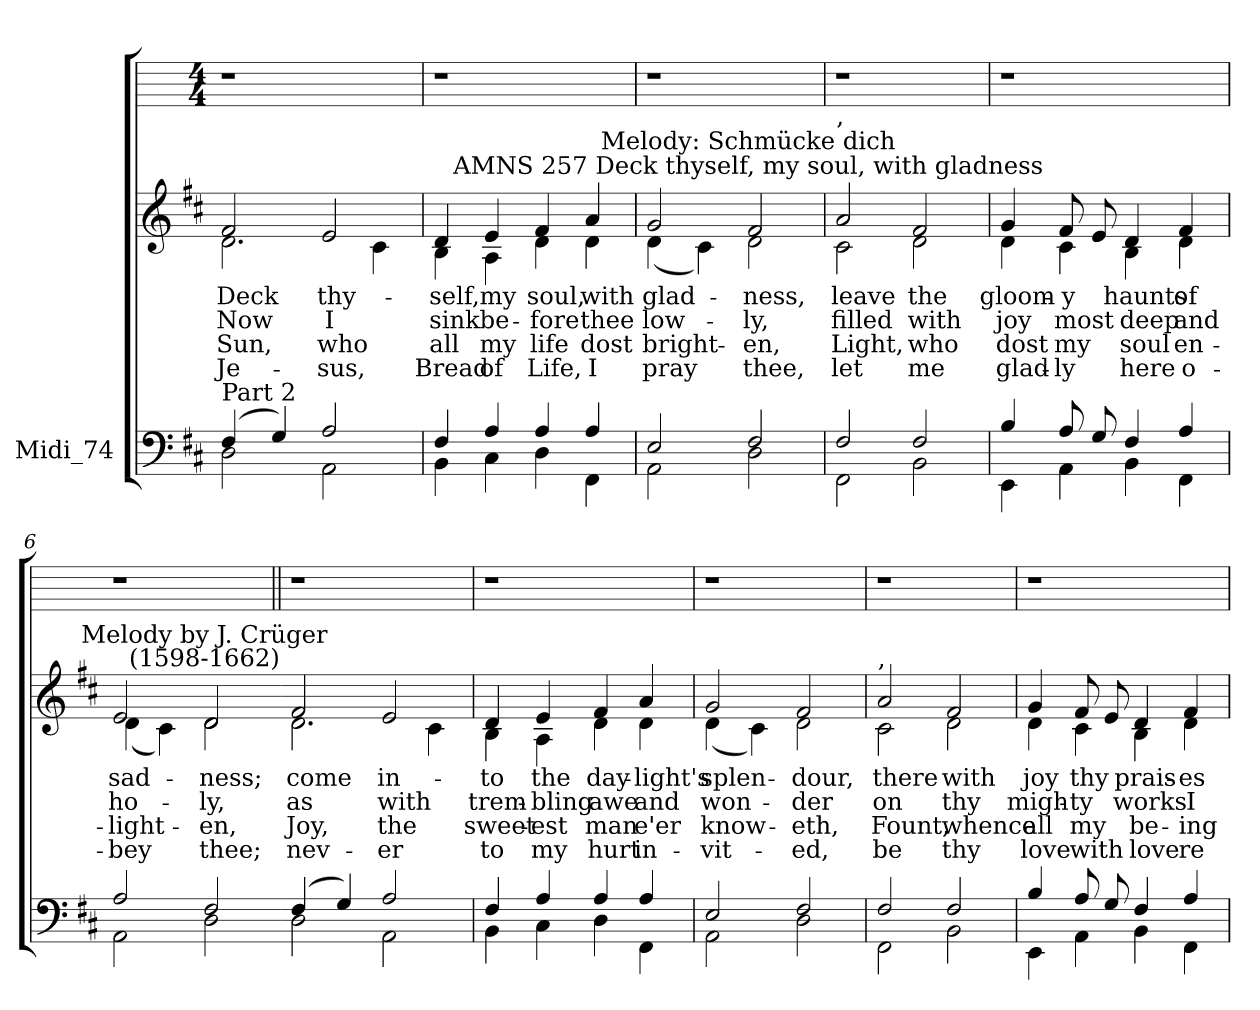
**kern	**kern	**text	**text	**text	**text	**kern
*part3	*part2	*part2	*part2	*part2	*part2	*part1
*staff3	*staff2	*staff2	*staff2	*staff2	*staff2	*staff1
*I"Midi_74	*	*	*	*	*	*
*clefF4	*clefG2	*	*	*	*	*
*k[f#c#]	*k[f#c#]	*	*	*	*	*
*D:	*D:	*	*	*	*	*
*	*	*	*	*	*	*M4/4
=1	=1	=1	=1	=1	=1	=1
*^	*	*	*	*	*	*
!	!	!LO:TX:a:cj:t=J.  Franck (1618-1677),\ntr. Catherine Winkworth (1827-1878)	!	!	!	!	!
!	!	!LO:TX:b:t=Part 1	!	!	!	!	!
!LO:TX:a:t=Part 2	!	!	!	!	!	!	!
!	!	!	!LO:LY:b	!LO:LY:b	!LO:LY:b	!LO:LY:b	!
*	*	*^	*	*	*	*	*
(>4F#/	2D\	2f#/	2.d\	Deck	Now	Sun,	Je-	1r
4G/)	.	.	.	.	.	.	.	.
!	!	!	!	!LO:LY:b	!LO:LY:b	!LO:LY:b	!LO:LY:b	!
2A/	2AA\	2e/	.	-thy-	-I	who	sus,	.
.	.	.	4c#\	.	.	.	.	.
=2	=2	=2	=2	=2	=2	=2	=2	=2
!	!	!	!	!LO:LY:b	!LO:LY:b	!LO:LY:b	!LO:LY:b	!
4F#/	4BB\	4d/	4B\	self,	sink	all	Bread	1r
!	!	!	!	!LO:LY:b	!LO:LY:b	!LO:LY:b	!LO:LY:b	!
4A/	4C#\	4e/	4A\	my	be-	-my	of	.
!	!	!	!	!LO:LY:b	!LO:LY:b	!LO:LY:b	!LO:LY:b	!
4A/	4D\	4f#/	4d\	soul,	fore	life	Life,	.
!	!	!	!	!LO:LY:b	!LO:LY:b	!LO:LY:b	!LO:LY:b	!
4A/	4FF#\	4a/	4d\	with	thee	dost	I	.
=3	=3	=3	=3	=3	=3	=3	=3	=3
!	!	!	!	!LO:LY:b	!LO:LY:b	!LO:LY:b	!LO:LY:b	!
2E/	2AA\	2g/	(<4d\	glad-	-low-	-bright-	-pray	1r
.	.	.	4c#\)	.	.	.	.	.
!	!	!LO:TX:a:cj:t=AMNS 257 Deck thyself, my soul, with gladness	!	!	!	!	!	!
!	!	!LO:TX:a:cj:t=Melody&colon; Schmücke dich	!	!	!	!	!	!
!	!	!	!	!LO:LY:b	!LO:LY:b	!LO:LY:b	!LO:LY:b	!
2F#/	2D\	2f#/	2d\	ness,	ly,	en,	thee,	.
=4	=4	=4	=4	=4	=4	=4	=4	=4
!	!	!LO:TX:a:t=,	!	!	!	!	!	!
!	!	!	!	!LO:LY:b	!LO:LY:b	!LO:LY:b	!LO:LY:b	!
2F#/	2FF#\	2a/	2c#\	leave	filled	Light,	let	1r
!	!	!	!	!LO:LY:b	!LO:LY:b	!LO:LY:b	!LO:LY:b	!
2F#/	2BB\	2f#/	2d\	the	with	who	me	.
=5	=5	=5	=5	=5	=5	=5	=5	=5
!	!	!	!	!LO:LY:b	!LO:LY:b	!LO:LY:b	!LO:LY:b	!
4B/	4EE\	4g/	4d\	gloom-	-joy	dost	glad-	1r
!	!	!	!	!LO:LY:b	!LO:LY:b	!LO:LY:b	!LO:LY:b	!
8A/	4AA\	8f#/	4c#\	-y	most	my	ly	.
8G/	.	8e/	.	.	.	.	.	.
!	!	!	!	!LO:LY:b	!LO:LY:b	!LO:LY:b	!LO:LY:b	!
4F#/	4BB\	4d/	4B\	haunts	deep	soul	here	.
!	!	!	!	!LO:LY:b	!LO:LY:b	!LO:LY:b	!LO:LY:b	!
4A/	4FF#\	4f#/	4d\	of	and	en-	-o-	.
=6	=6	=6	=6	=6	=6	=6	=6	=6
!	!	!	!	!LO:LY:b	!LO:LY:b	!LO:LY:b	!LO:LY:b	!
2A/	2AA\	2e/	(<4d\	-sad-	-ho-	-light-	-bey	1r
.	.	.	4c#\)	.	.	.	.	.
!	!	!LO:TX:a:cj:t=Melody by J. Crüger\n(1598-1662)	!	!	!	!	!	!
!	!	!	!	!LO:LY:b	!LO:LY:b	!LO:LY:b	!LO:LY:b	!
2F#/	2D\	2d/	2d\	ness;	ly,	en,	thee;	.
!!LO:LB:g=z
=7-	=7-	=7-	=7-	=7||	=7||	=7||	=7||	=7||
!	!	!	!	!LO:LY:b	!LO:LY:b	!LO:LY:b	!LO:LY:b	!
(>4F#/	2D\	2f#/	2.d\	come	as	Joy,	nev-	1r
4G/)	.	.	.	.	.	.	.	.
!	!	!	!	!LO:LY:b	!LO:LY:b	!LO:LY:b	!LO:LY:b	!
2A/	2AA\	2e/	.	-in-	-with	the	er	.
.	.	.	4c#\	.	.	.	.	.
=8	=8	=8	=8	=8	=8	=8	=8	=8
!	!	!	!	!LO:LY:b	!LO:LY:b	!LO:LY:b	!LO:LY:b	!
4F#/	4BB\	4d/	4B\	to	trem-	-sweet-	-to	1r
!	!	!	!	!LO:LY:b	!LO:LY:b	!LO:LY:b	!LO:LY:b	!
4A/	4C#\	4e/	4A\	the	bling	est	my	.
!	!	!	!	!LO:LY:b	!LO:LY:b	!LO:LY:b	!LO:LY:b	!
4A/	4D\	4f#/	4d\	day-	-awe	man	hurt	.
!	!	!	!	!LO:LY:b	!LO:LY:b	!LO:LY:b	!LO:LY:b	!
4A/	4FF#\	4a/	4d\	light's	and	e'er	in-	.
=9	=9	=9	=9	=9	=9	=9	=9	=9
!	!	!	!	!LO:LY:b	!LO:LY:b	!LO:LY:b	!LO:LY:b	!
2E/	2AA\	2g/	(<4d\	-splen-	-won-	-know-	-vit-	1r
.	.	.	4c#\)	.	.	.	.	.
!	!	!	!	!LO:LY:b	!LO:LY:b	!LO:LY:b	!LO:LY:b	!
2F#/	2D\	2f#/	2d\	-dour,	der	eth,	ed,	.
=10	=10	=10	=10	=10	=10	=10	=10	=10
!	!	!LO:TX:a:t=,	!	!	!	!	!	!
!	!	!	!	!LO:LY:b	!LO:LY:b	!LO:LY:b	!LO:LY:b	!
2F#/	2FF#\	2a/	2c#\	there	on	Fount,	be	1r
!	!	!	!	!LO:LY:b	!LO:LY:b	!LO:LY:b	!LO:LY:b	!
2F#/	2BB\	2f#/	2d\	with	thy	whence	thy	.
=11	=11	=11	=11	=11	=11	=11	=11	=11
!	!	!	!	!LO:LY:b	!LO:LY:b	!LO:LY:b	!LO:LY:b	!
4B/	4EE\	4g/	4d\	joy	migh-	-all	love	1r
!	!	!	!	!LO:LY:b	!LO:LY:b	!LO:LY:b	!LO:LY:b	!
8A/	4AA\	8f#/	4c#\	thy	ty	my	with	.
8G/	.	8e/	.	.	.	.	.	.
!	!	!	!	!LO:LY:b	!LO:LY:b	!LO:LY:b	!LO:LY:b	!
4F#/	4BB\	4d/	4B\	prais-	-works	be-	-love	.
!	!	!	!	!LO:LY:b	!LO:LY:b	!LO:LY:b	!LO:LY:b	!
4A/	4FF#\	4f#/	4d\	es	I	ing	re-	.
*v	*v	*	*	*	*	*	*	*
*	*v	*v	*	*	*	*	*
=	=	=	=	=	=	=
*-	*-	*-	*-	*-	*-	*-
